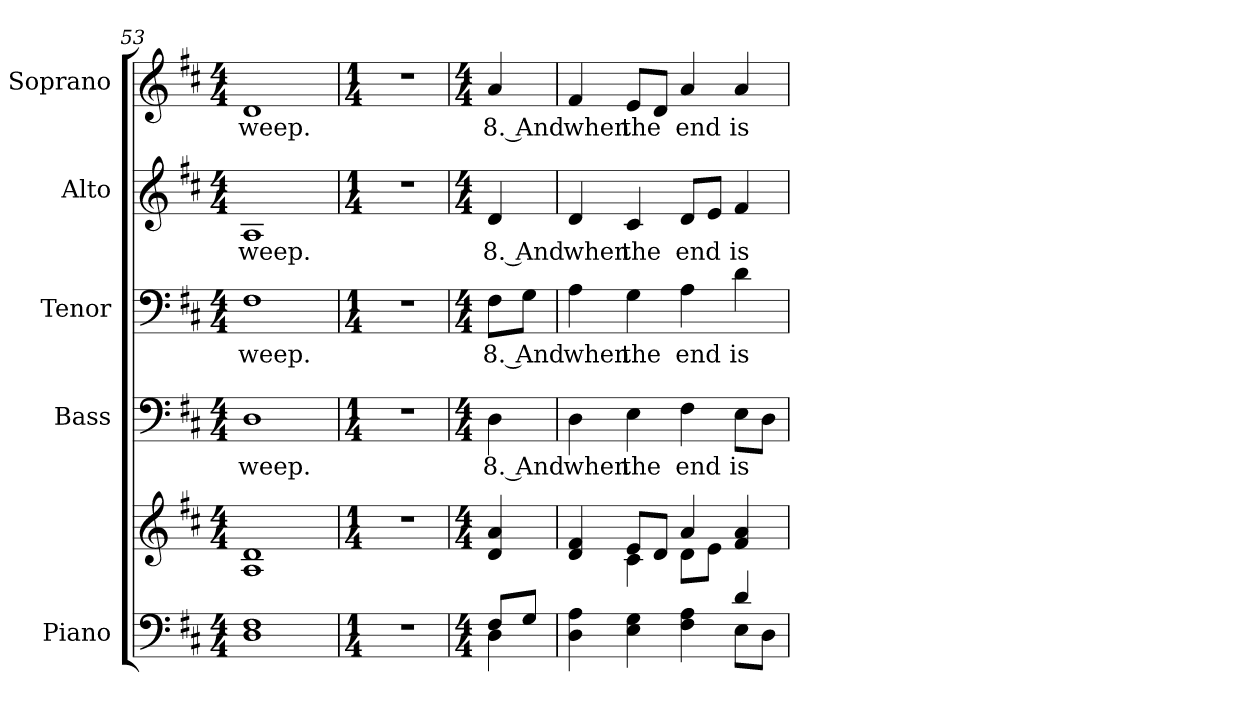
**kern	**kern	**kern	**text	**kern	**text	**kern	**text	**kern	**text
*part5	*part5	*part4	*part4	*part3	*part3	*part2	*part2	*part1	*part1
*staff6	*staff5	*staff4	*staff4	*staff3	*staff3	*staff2	*staff2	*staff1	*staff1
*I"Piano	*	*I"Bass	*	*I"Tenor	*	*I"Alto	*	*I"Soprano	*
*I'Pno.	*	*I'B.	*	*I'T.	*	*I'A.	*	*I'S.	*
!!LO:PB:g=z
*clefF4	*clefG2	*clefF4	*	*clefF4	*	*clefG2	*	*clefG2	*
*k[f#c#]	*k[f#c#]	*k[f#c#]	*	*k[f#c#]	*	*k[f#c#]	*	*k[f#c#]	*
*D:	*D:	*D:	*	*D:	*	*D:	*	*D:	*
*M4/4	*M4/4	*M4/4	*	*M4/4	*	*M4/4	*	*M4/4	*
=53	=53	=53	=53	=53	=53	=53	=53	=53	=53
!	!	!	!LO:LY:b:color=#000000	!	!	!	!	!	!
!	!	!	!	!	!LO:LY:b:color=#000000	!	!	!	!
!	!	!	!	!	!	!	!LO:LY:b:color=#000000	!	!
!	!	!	!	!	!	!	!	!	!LO:LY:b:color=#000000
1Di 1F#i	1Ai 1di	1Di	weep.	1F#i	weep.	1Ai	weep.	1di	weep.
=54	=54	=54	=54	=54	=54	=54	=54	=54	=54
*M1/4	*M1/4	*M1/4	*	*M1/4	*	*M1/4	*	*M1/4	*
!LO:N:vis=1	!LO:N:vis=1	!LO:N:vis=1	!	!LO:N:vis=1	!	!LO:N:vis=1	!	!LO:N:vis=1	!
4r	4r	4r	.	4r	.	4r	.	4r	.
!!LO:PB:g=z
=55	=55	=55	=55	=55	=55	=55	=55	=55	=55
*M4/4	*M4/4	*M4/4	*	*M4/4	*	*M4/4	*	*M4/4	*
*^	*	*	*	*	*	*	*	*	*
!	!	!	!	!LO:LY:b:color=#000000	!	!	!	!	!	!
!	!	!	!	!	!	!LO:LY:b:color=#000000	!	!	!	!
!	!	!	!	!	!	!	!	!LO:LY:b:color=#000000	!	!
!	!	!	!	!	!	!	!	!	!	!LO:LY:b:color=#000000
8F#i/L	4Di\	4di/ 4ai	4Di\	8. And	8F#i\L	8. And	4di/	8. And	4ai/	8. And
8Gi/J	.	.	.	.	8Gi\J	.	.	.	.	.
=56	=56	=56	=56	=56	=56	=56	=56	=56	=56	=56
*	*	*^	*	*	*	*	*	*	*	*
!	!	!	!	!	!LO:LY:b:color=#000000	!	!	!	!	!	!
!	!	!	!	!	!	!	!LO:LY:b:color=#000000	!	!	!	!
!	!	!	!	!	!	!	!	!	!LO:LY:b:color=#000000	!	!
!	!	!	!	!	!	!	!	!	!	!	!LO:LY:b:color=#000000
4Di\ 4Ai	2ryy	4di/ 4f#i	4ryy	4Di\	when	4Ai\	when	4di/	when	4f#i/	when
!	!	!	!	!	!LO:LY:b:color=#000000	!	!	!	!	!	!
!	!	!	!	!	!	!	!LO:LY:b:color=#000000	!	!	!	!
!	!	!	!	!	!	!	!	!	!LO:LY:b:color=#000000	!	!
!	!	!	!	!	!	!	!	!	!	!	!LO:LY:b:color=#000000
4Ei\ 4Gi	.	8ei/L	4c#i\	4Ei\	the	4Gi\	the	4c#i/	the	8ei/L	the
.	.	8di/J	.	.	.	.	.	.	.	8di/J	.
!	!	!	!	!	!LO:LY:b:color=#000000	!	!	!	!	!	!
!	!	!	!	!	!	!	!LO:LY:b:color=#000000	!	!	!	!
!	!	!	!	!	!	!	!	!	!LO:LY:b:color=#000000	!	!
!	!	!	!	!	!	!	!	!	!	!	!LO:LY:b:color=#000000
4F#i\ 4Ai	4ryy	4ai/	8di\L	4F#i\	end	4Ai\	end	8di/L	end	4ai/	end
.	.	.	8ei\J	.	.	.	.	8ei/J	.	.	.
!	!	!	!	!	!LO:LY:b:color=#000000	!	!	!	!	!	!
!	!	!	!	!	!	!	!LO:LY:b:color=#000000	!	!	!	!
!	!	!	!	!	!	!	!	!	!LO:LY:b:color=#000000	!	!
!	!	!	!	!	!	!	!	!	!	!	!LO:LY:b:color=#000000
4di/	8Ei\L	4f#i/ 4ai	4ryy	8Ei\L	is	4di\	is	4f#i/	is	4ai/	is
.	8Di\J	.	.	8Di\J	.	.	.	.	.	.	.
*v	*v	*	*	*	*	*	*	*	*	*	*
*	*v	*v	*	*	*	*	*	*	*	*
=	=	=	=	=	=	=	=	=	=
*-	*-	*-	*-	*-	*-	*-	*-	*-	*-
